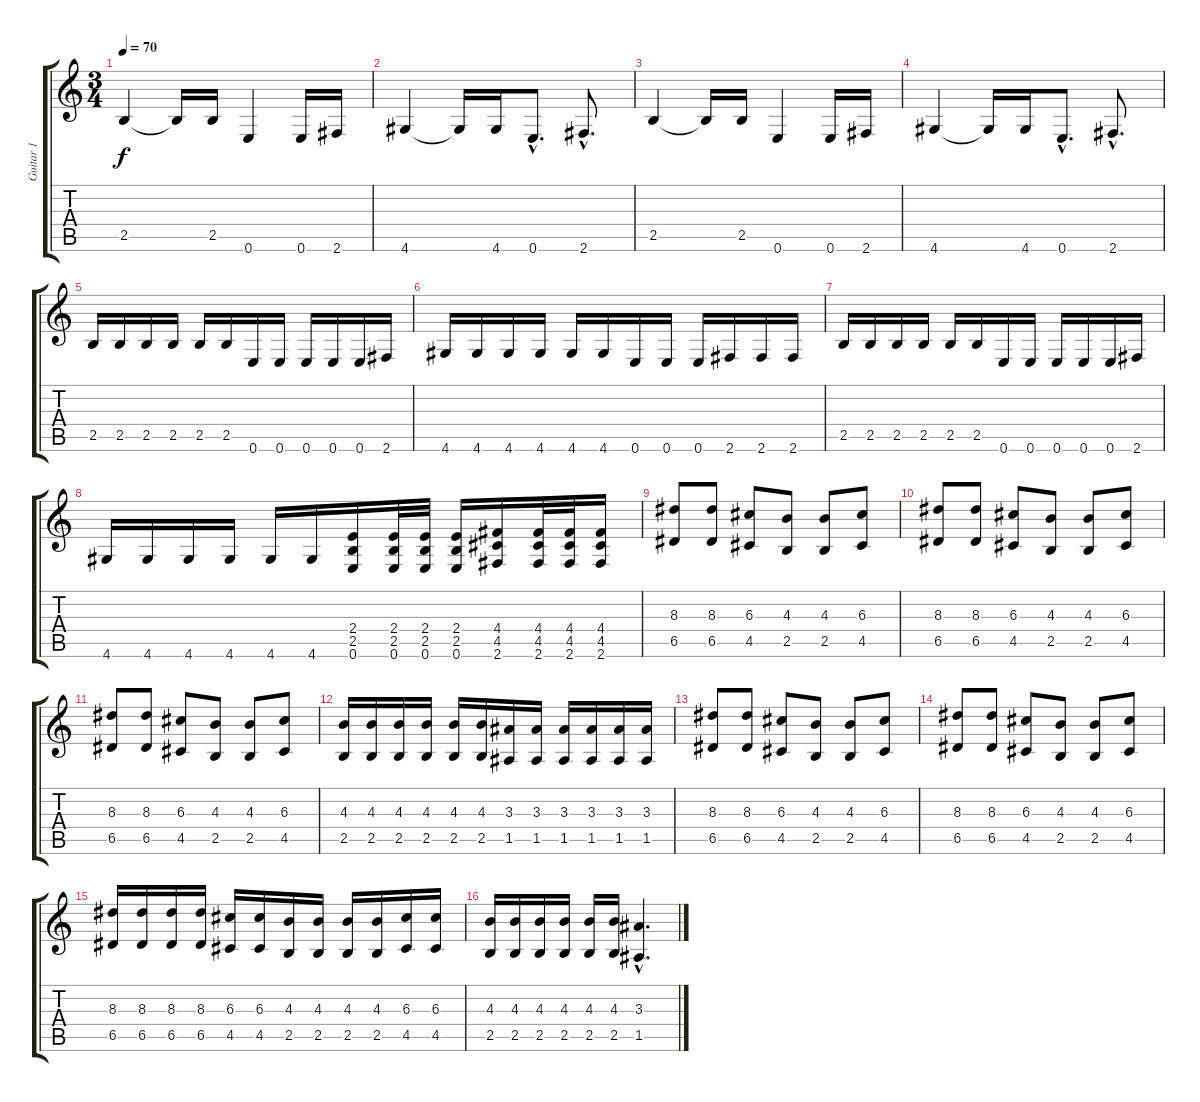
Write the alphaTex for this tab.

\track ("Guitar 1" "Guitar 1") {instrument electricguitarclean}
\staff {score tabs}
\tuning (E4 B3 G3 D3 A2 E2) {hide}
\ts (3 4)
\tempo 70
\clef g2
\ks c
2.5.4{dy f} 2.5{t}.16 2.5.16 0.6.4 0.6.16 2.6.16 |
4.6.4 4.6{t}.16 4.6.16 0.6{hac}.8{d} 2.6{hac}.8{d} |
2.5.4 2.5{t}.16 2.5.16 0.6.4 0.6.16 2.6.16 |
4.6.4 4.6{t}.16 4.6.16 0.6{hac}.8{d} 2.6{hac}.8{d} |
2.5.16{instrument electricguitarmuted} 2.5.16 2.5.16 2.5.16 2.5.16 2.5.16 0.6.16 0.6.16 0.6.16 0.6.16 0.6.16 2.6.16 |
4.6.16 4.6.16 4.6.16 4.6.16 4.6.16 4.6.16 0.6.16 0.6.16 0.6.16 2.6.16 2.6.16 2.6.16 |
2.5.16 2.5.16 2.5.16 2.5.16 2.5.16 2.5.16 0.6.16 0.6.16 0.6.16 0.6.16 0.6.16 2.6.16 |
4.6.16 4.6.16 4.6.16 4.6.16 4.6.16 4.6.16 (2.4 2.5 0.6).16{instrument overdrivenguitar} (2.4 2.5 0.6).32 (2.4 2.5 0.6).32 (2.4 2.5 0.6).16 (4.4 4.5 2.6).16 (4.4 4.5 2.6).32 (4.4 4.5 2.6).32 (4.4 4.5 2.6).16 |
(8.3 6.5).8{instrument overdrivenguitar} (8.3 6.5).8 (6.3 4.5).8 (4.3 2.5).8 (4.3 2.5).8 (6.3 4.5).8 |
(8.3 6.5).8 (8.3 6.5).8 (6.3 4.5).8 (4.3 2.5).8 (4.3 2.5).8 (6.3 4.5).8 |
(8.3 6.5).8 (8.3 6.5).8 (6.3 4.5).8 (4.3 2.5).8 (4.3 2.5).8 (6.3 4.5).8 |
(4.3 2.5).16 (4.3 2.5).16 (4.3 2.5).16 (4.3 2.5).16 (4.3 2.5).16 (4.3 2.5).16 (3.3 1.5).16 (3.3 1.5).16 (3.3 1.5).16 (3.3 1.5).16 (3.3 1.5).16 (3.3 1.5).16 |
(8.3 6.5).8 (8.3 6.5).8 (6.3 4.5).8 (4.3 2.5).8 (4.3 2.5).8 (6.3 4.5).8 |
(8.3 6.5).8 (8.3 6.5).8 (6.3 4.5).8 (4.3 2.5).8 (4.3 2.5).8 (6.3 4.5).8 |
(8.3 6.5).16{instrument overdrivenguitar} (8.3 6.5).16 (8.3 6.5).16 (8.3 6.5).16 (6.3 4.5).16 (6.3 4.5).16 (4.3 2.5).16 (4.3 2.5).16 (4.3 2.5).16 (4.3 2.5).16 (6.3 4.5).16 (6.3 4.5).16 |
(4.3 2.5).16 (4.3 2.5).16 (4.3 2.5).16 (4.3 2.5).16 (4.3 2.5).16 (4.3 2.5).16 (3.3{hac} 1.5{hac}).4{d}
